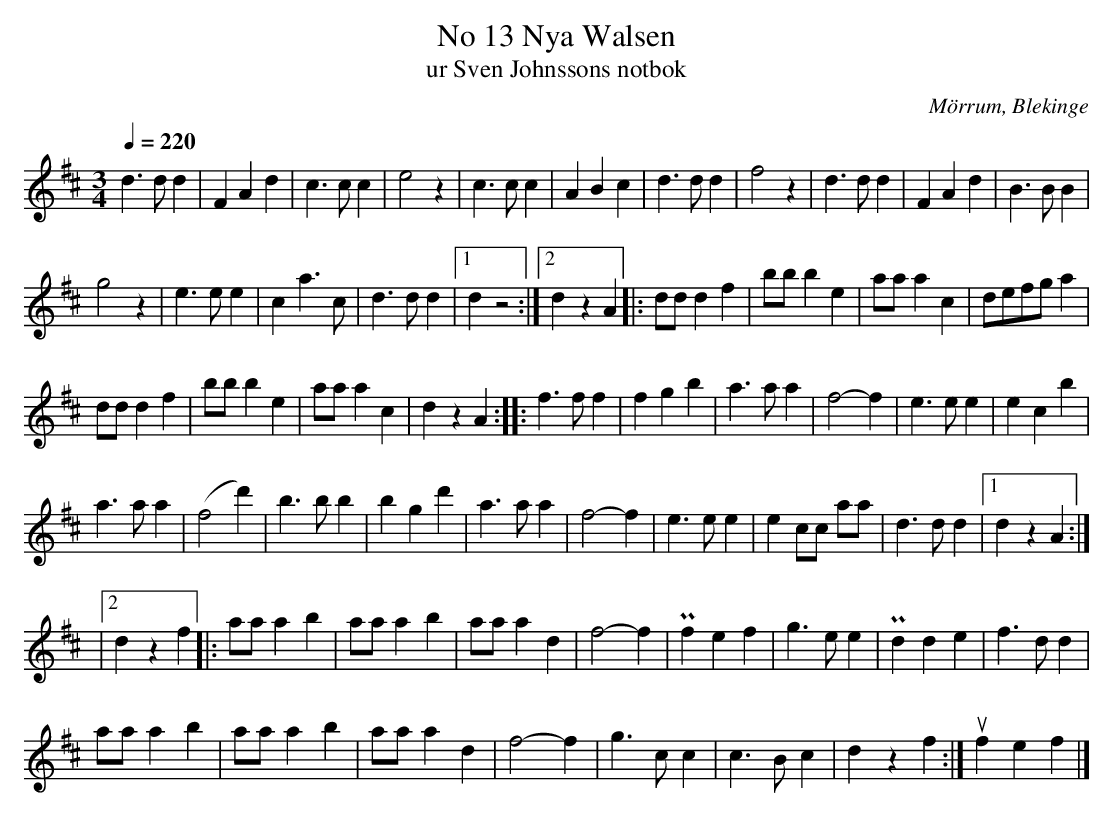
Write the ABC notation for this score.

X:1
T:No 13 Nya Walsen
T:ur Sven Johnssons notbok
L:1/4
M:3/4
O:Mörrum, Blekinge
Q:1/4=220
K:D
d> d d | FAd | c> c c | e2 z | c> c c | A B c | d> d d | f2 z | d> d d |  F A d | B> B B |
g2 z | e> e e | c a> c | d> d d |1 d z2 :|2 d z  A |: d/d/ d f | b/b/ b e | a/a/ a c | d/e/f/g/ a |
d/d/ d f | b/b/ b e |  a/a/ a c |  d z A :: f> f f | f g b | a> a a | f2- f | e> e e | e c b |
a> a a | (f2 d') | b> b b | b g d' | a> a a | f2- f | e> e e | e c/c/ a/a/ | d> d d |1 d z A :|
|2 d z f |: a/a/ a b | a/a/ a b | a/a/ a d | f2- f | !uppermordent!f e f | g> e e | !uppermordent!d d e | f> d d |
a/a/ a b | a/a/ a b | a/a/ a d | f2- f | g>c c | c> B c | d z f :| uf e f |]
